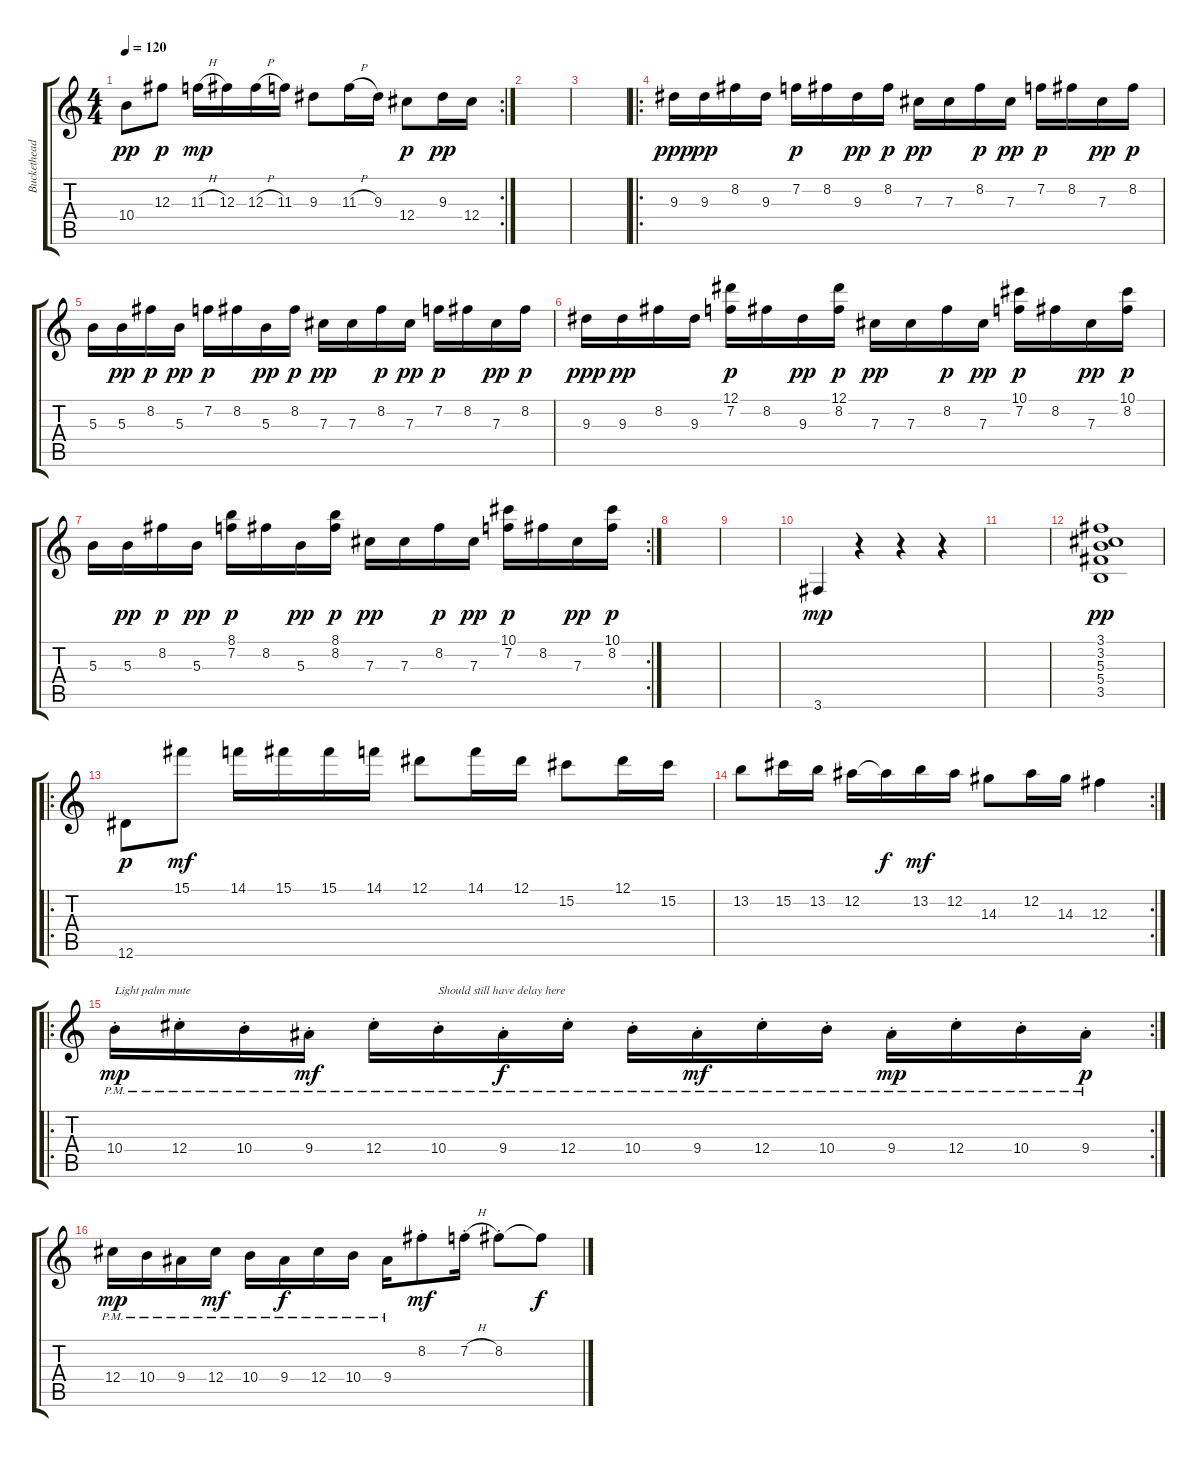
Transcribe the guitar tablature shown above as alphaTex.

\track ("Buckethead" "Buckethead") {instrument electricguitarclean}
\staff {score tabs}
\tuning (Eb4 Bb3 Gb3 Db3 Ab2 Eb2) {hide}
\rc 2
\ts (4 4)
\tempo 120
\clef g2
\ks c
10.4.8{dy pp} 12.3.8{dy p} 11.3{h}.16{dy mp} 12.3.16 12.3{h}.16 11.3.16 9.3.8 11.3{h}.16 9.3.16 12.4.8{dy p} 9.3.16{dy pp} 12.4.16 |
|
|
\ro
9.3.16{dy ppp} 9.3.16{dy pp} 8.2.16 9.3.16 7.2.16{dy p} 8.2.16 9.3.16{dy pp} 8.2.16{dy p} 7.3.16{dy pp} 7.3.16 8.2.16{dy p} 7.3.16{dy pp} 7.2.16{dy p} 8.2.16 7.3.16{dy pp} 8.2.16{dy p} |
5.3.16 5.3.16{dy pp} 8.2.16{dy p} 5.3.16{dy pp} 7.2.16{dy p} 8.2.16 5.3.16{dy pp} 8.2.16{dy p} 7.3.16{dy pp} 7.3.16 8.2.16{dy p} 7.3.16{dy pp} 7.2.16{dy p} 8.2.16 7.3.16{dy pp} 8.2.16{dy p} |
9.3.16{dy ppp} 9.3.16{dy pp} 8.2.16 9.3.16 (12.1 7.2).16{dy p} 8.2.16 9.3.16{dy pp} (12.1 8.2).16{dy p} 7.3.16{dy pp} 7.3.16 8.2.16{dy p} 7.3.16{dy pp} (10.1 7.2).16{dy p} 8.2.16 7.3.16{dy pp} (10.1 8.2).16{dy p} |
\rc 2
5.3.16 5.3.16{dy pp} 8.2.16{dy p} 5.3.16{dy pp} (8.1 7.2).16{dy p} 8.2.16 5.3.16{dy pp} (8.1 8.2).16{dy p} 7.3.16{dy pp} 7.3.16 8.2.16{dy p} 7.3.16{dy pp} (10.1 7.2).16{dy p} 8.2.16 7.3.16{dy pp} (10.1 8.2).16{dy p} |
|
|
3.6.4{dy mp instrument acousticguitarnylon} r.4 r.4 r.4 |
|
(3.1 3.2 5.3 5.4 3.5).1{dy pp} |
\ro
12.6.8{dy p instrument acousticguitarnylon} 15.1.8{dy mf} 14.1.16 15.1.16 15.1.16 14.1.16 12.1.8 14.1.16 12.1.16 15.2.8 12.1.16 15.2.16 |
\rc 2
13.2.8 15.2.16 13.2.16 12.2.16 12.2{t}.16{dy f} 13.2.16{dy mf} 12.2.16 14.3.8 12.2.16 14.3.16 12.3.4 |
\ro
\rc 2
10.4{pm st}.16{txt "Light palm mute" dy mp instrument acousticguitarnylon} 12.4{pm st}.16 10.4{pm st}.16 9.4{pm st}.16{dy mf} 12.4{pm st}.16 10.4{pm st}.16{txt "Should still have delay here"} 9.4{pm st}.16{dy f} 12.4{pm st}.16 10.4{pm st}.16 9.4{pm st}.16{dy mf} 12.4{pm st}.16 10.4{pm st}.16 9.4{pm st}.16{dy mp} 12.4{pm st}.16 10.4{pm st}.16 9.4{pm st}.16{dy p} |
12.4{pm}.16{dy mp} 10.4{pm}.16 9.4{pm}.16 12.4{pm}.16{dy mf} 10.4{pm}.16 9.4{pm}.16{dy f} 12.4{pm}.16 10.4{pm}.16 9.4{pm}.16 8.2{st}.8{dy mf instrument acousticguitarnylon} 7.2{h st}.16 8.2{st}.8 8.2{t}.8{dy f}
